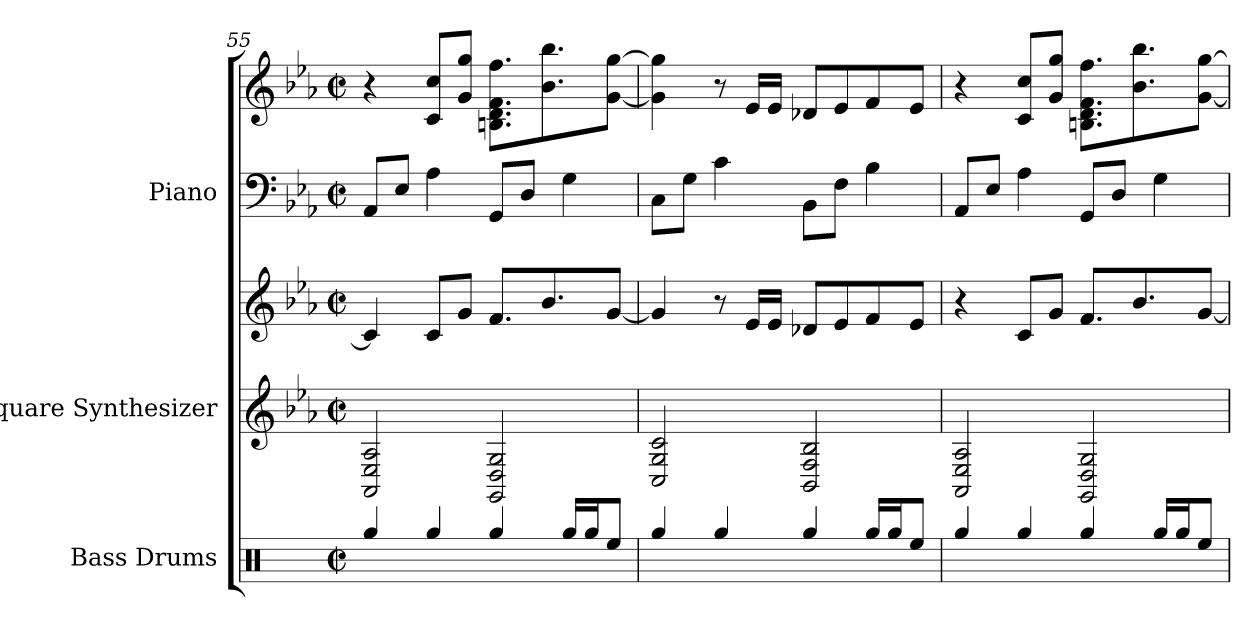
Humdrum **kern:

**kern	**kern	**kern	**kern	**kern
*part3	*part2	*part2	*part1	*part1
*staff5	*staff4	*staff3	*staff2	*staff1
*I"Bass Drums	*I"Square Synthesizer	*	*I"Piano	*
*I'B.D.	*I'Synth.	*	*I'Pno.	*
*clefX	*clefG2	*clefG2	*clefF4	*clefG2
*k[]	*k[b-e-a-]	*k[b-e-a-]	*k[b-e-a-]	*k[b-e-a-]
*M2/2	*M2/2	*M2/2	*M2/2	*M2/2
*met(c|)	*met(c|)	*met(c|)	*met(c|)	*met(c|)
=55	=55	=55	=55	=55
4Rgg/	2AA-/ 2E-/ 2A-/	4c/]	8AA-/L	4r
.	.	.	8E-/J	.
4Rgg/	.	8c/L	4A-\	8c/ 8cc/L
.	.	8g/J	.	8g/ 8gg/J
4Rgg/	2GG/ 2D/ 2G/	8.f/L	8GG/L	8.Bn\ 8.d\ 8.f\ 8.ff\L
.	.	.	8D/J	.
.	.	8.b-/	.	8.b-\ 8.bb-\
16Rgg/LL	.	.	4G\	.
16Rgg/J	.	.	.	.
8Ree/J	.	[8g/J	.	[8g\ [8gg\J
!!LO:PB:g=z
=56	=56	=56	=56	=56
4Rgg/	2C/ 2G/ 2c/	4g/]	8C\L	4g\] 4gg\]
.	.	.	8G\J	.
4Rgg/	.	8r	4c\	8r
.	.	16e-/LL	.	16e-/LL
.	.	16e-/JJ	.	16e-/JJ
4Rgg/	2BB-/ 2F/ 2B-/	8d-X/L	8BB-\L	8d-X/L
.	.	8e-/	8F\J	8e-/
16Rgg/LL	.	8f/	4B-\	8f/
16Rgg/J	.	.	.	.
8Ree/J	.	8e-/J	.	8e-/J
=57	=57	=57	=57	=57
4Rgg/	2AA-/ 2E-/ 2A-/	4r	8AA-/L	4r
.	.	.	8E-/J	.
4Rgg/	.	8c/L	4A-\	8c/ 8cc/L
.	.	8g/J	.	8g/ 8gg/J
4Rgg/	2GG/ 2D/ 2G/	8.f/L	8GG/L	8.Bn\ 8.d\ 8.f\ 8.ff\L
.	.	.	8D/J	.
.	.	8.b-/	.	8.b-\ 8.bb-\
16Rgg/LL	.	.	4G\	.
16Rgg/J	.	.	.	.
8Ree/J	.	[8g/J	.	[8g\ [8gg\J
=	=	=	=	=
*-	*-	*-	*-	*-
